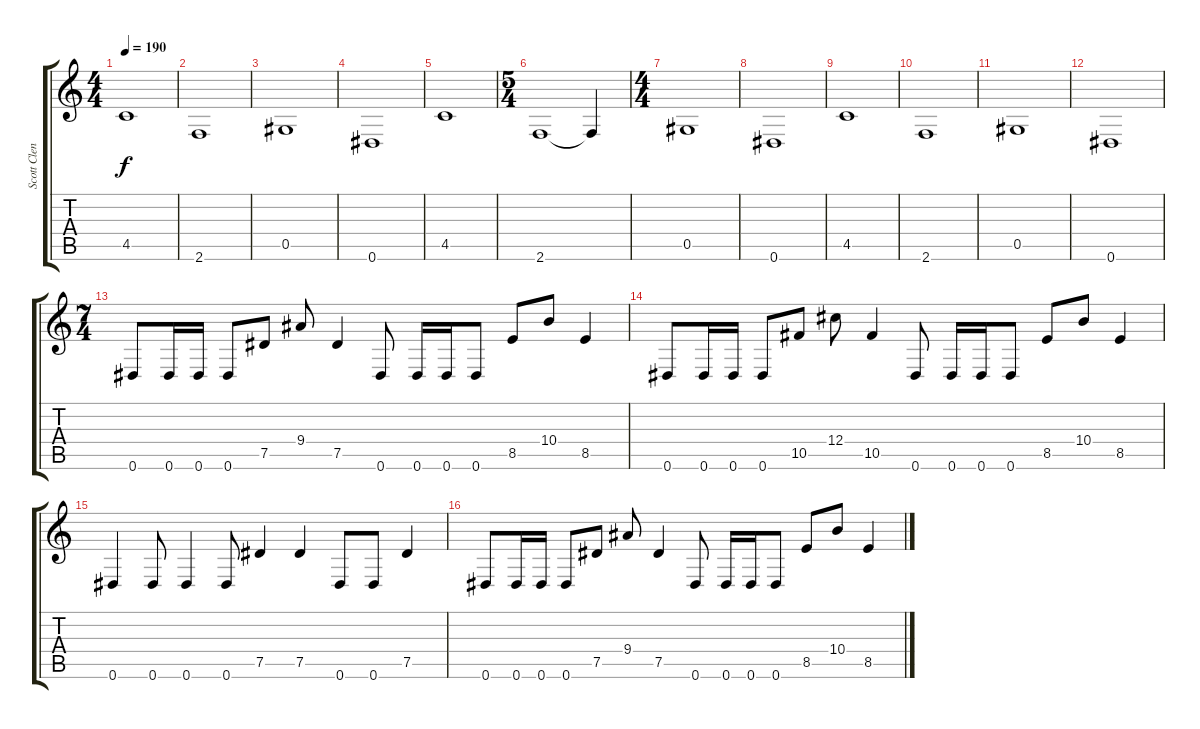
\track ("Scott Clendenin" "Scott Clen") {instrument electricbasspick}
\staff {score tabs}
\tuning (Eb4 Bb3 Gb3 Db3 Ab2 Eb2) {hide}
\ts (4 4)
\tempo 190
\clef g2
\ks c
4.5.1{dy f} |
2.6.1 |
0.5.1 |
0.6.1 |
4.5.1 |
\ts (5 4)
2.6.1 2.6{t}.4 |
\ts (4 4)
0.5.1 |
0.6.1 |
4.5.1 |
2.6.1 |
0.5.1 |
0.6.1 |
\ts (7 4)
0.6.8 0.6.16 0.6.16 0.6.8 7.5.8 9.4.8 7.5.4 0.6.8 0.6.16 0.6.16 0.6.8 8.5.8 10.4.8 8.5.4 |
0.6.8 0.6.16 0.6.16 0.6.8 10.5.8 12.4.8 10.5.4 0.6.8 0.6.16 0.6.16 0.6.8 8.5.8 10.4.8 8.5.4 |
0.6.4 0.6.8 0.6.4 0.6.8 7.5.4 7.5.4 0.6.8 0.6.8 7.5.4 |
0.6.8 0.6.16 0.6.16 0.6.8 7.5.8 9.4.8 7.5.4 0.6.8 0.6.16 0.6.16 0.6.8 8.5.8 10.4.8 8.5.4
